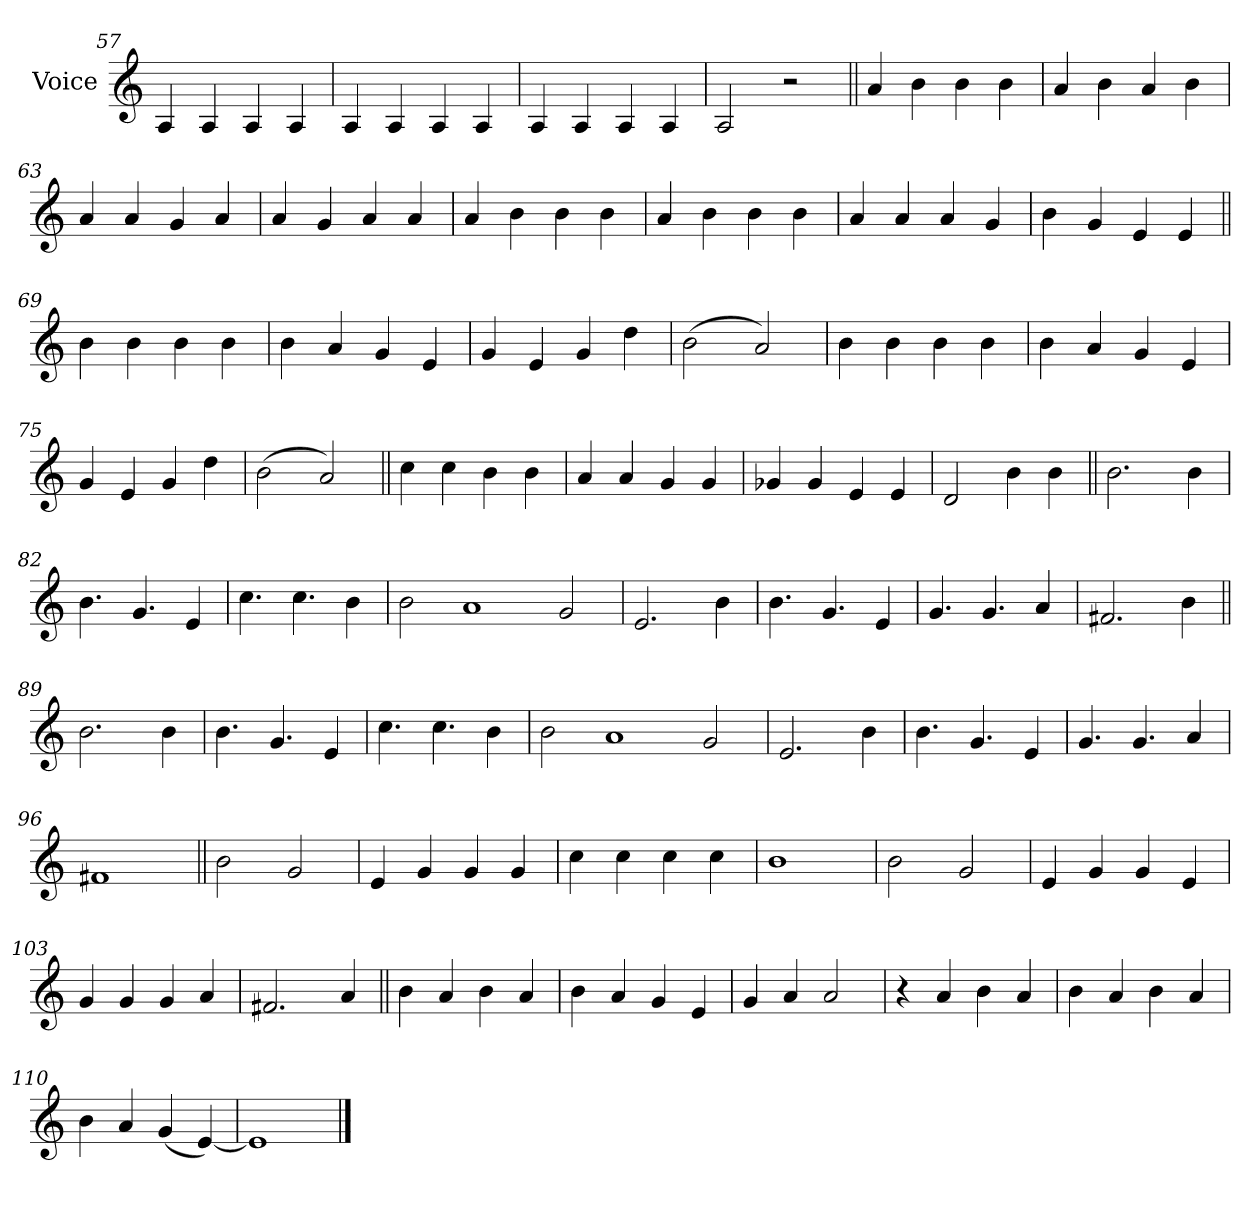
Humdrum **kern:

**kern
*part1
*staff1
*I"Voice
*I'Vc.
*clefG2
*k[]
=57
4A!
4A!
4A!
4A!
=58
4A!
4A!
4A!
4A!
=59
4A!
4A!
4A!
4A!
=60
2A!
2r
=61||
4a
4b
4b
4b
=62
4a
4b
4a
4b
=63
4a
4a
4g
4a
=64
4a
4g
4a
4a
=65
4a
4b
4b
4b
=66
4a
4b
4b
4b
=67
4a
4a
4a
4g
=68
4b
4g
4e
4e
=69||
4b
4b
4b
4b
=70
4b
4a
4g
4e
=71
4g
4e
4g
4dd
=72
(>2b
2a)
=73
4b
4b
4b
4b
=74
4b
4a
4g
4e
=75
4g
4e
4g
4dd
=76
(>2b
2a)
=77||
4cc!
4cc!
4b!
4b!
=78
4a!
4a!
4g!
4g!
=79
4g-X!
4g-!
4e!
4e!
=80
2d!
4b!
4b!
=81||
2.b!
4b
=82
4.b
4.g
4e
=83
4.cc
4.cc
4b
=84
2b!
1a
2g!
=85
2.e!
4b
=86
4.b
4.g
4e
=87
4.g
4.g
4a
=88
2.f#X
4b!
=89||
2.b!
4b
=90
4.b
4.g
4e
=91
4.cc
4.cc
4b
=92
2b!
1a
2g!
=93
2.e!
4b
=94
4.b
4.g
4e
=95
4.g
4.g
4a
=96
1f#X
=97||
2b
2g
=98
4e
4g
4g
4g
=99
4cc
4cc
4cc
4cc
=100
1b
=101
2b
2g
=102
4e
4g
4g
4e
=103
4g
4g
4g
4a
=104
2.f#X
4a
=105||
4b
4a
4b
4a
=106
4b
4a
4g
4e
=107
4g
4a
2a
=108
4r
4a
4b
4a
=109
4b
4a
4b
4a
=110
4b
4a
(<4g
[4e)
=111
1e]
==
*-
